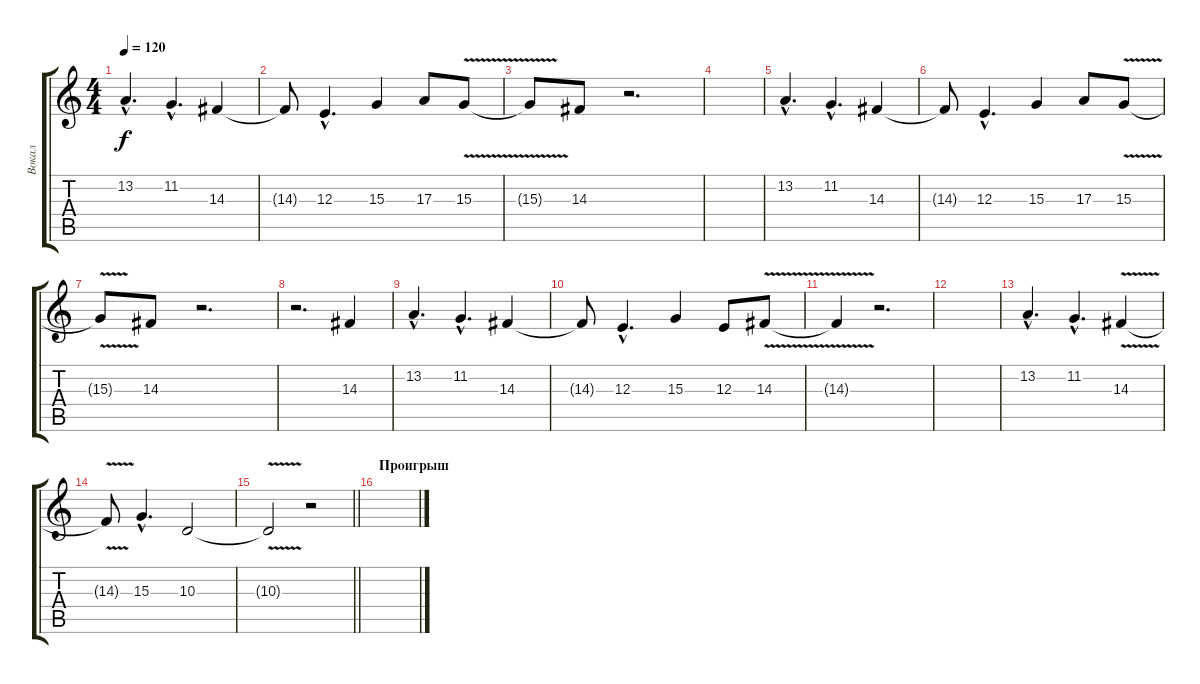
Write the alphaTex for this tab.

\track ("Вокал" "Вокал") {instrument bassoon}
\staff {score tabs}
\tuning (Db4 Ab3 E3 B2 Gb2 B1) {hide}
\ts (4 4)
\tempo 120
\clef g2
\ks c
13.2{hac}.4{d dy f} 11.2{hac}.4{d} 14.3.4 |
14.3{t}.8 12.3{hac}.4{d} 15.3.4 17.3.8 15.3{v}.8 |
15.3{t}.8 14.3.8 r.2{d} |
|
13.2{hac}.4{d} 11.2{hac}.4{d} 14.3.4 |
14.3{t}.8 12.3{hac}.4{d} 15.3.4 17.3.8 15.3{v}.8 |
15.3{t}.8 14.3.8 r.2{d} |
r.2{d} 14.3.4 |
13.2{hac}.4{d} 11.2{hac}.4{d} 14.3.4 |
14.3{t}.8 12.3{hac}.4{d} 15.3.4 12.3.8 14.3{v}.8 |
14.3{t}.4 r.2{d} |
|
13.2{hac}.4{d} 11.2{hac}.4{d} 14.3{v}.4 |
14.3{t}.8 15.3{hac}.4{d} 10.3.2 |
\barLineRight lightlight
10.3{v t}.2 r.2 |
\section ("" "Проигрыш")
